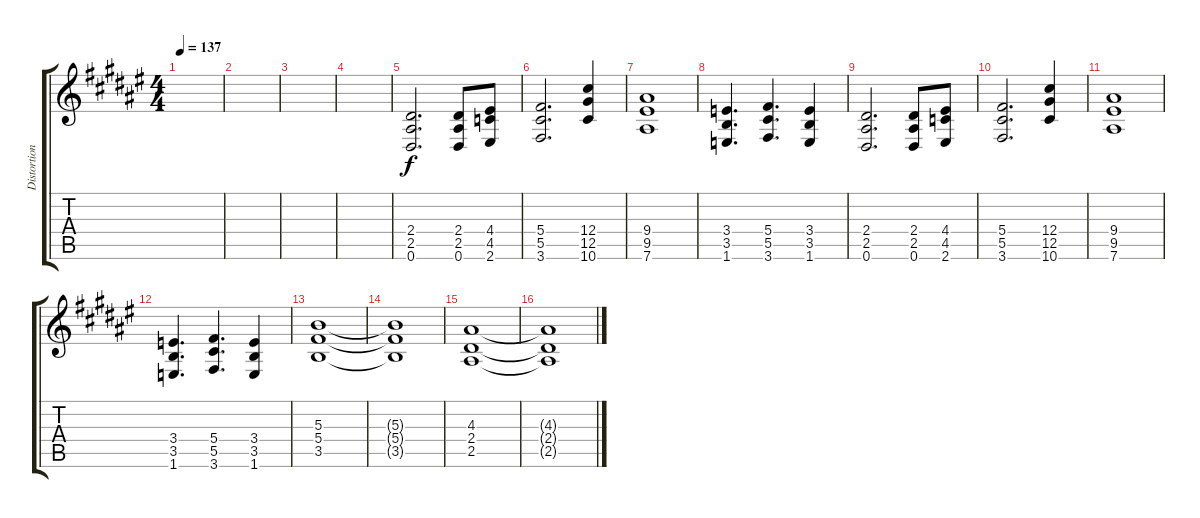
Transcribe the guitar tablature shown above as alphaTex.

\track ("Distortion Jim root" "Distortion") {instrument distortionguitar}
\staff {score tabs}
\tuning (Eb4 Bb3 Gb3 Db3 Ab2 Eb2) {hide}
\ts (4 4)
\tempo 137
\clef g2
\ks d#minor
|
|
|
|
(2.4 2.5 0.6).2{d} (2.4 2.5 0.6).8 (4.4 4.5 2.6).8 |
(5.4 5.5 3.6).2{d} (12.4 12.5 10.6).4 |
(9.4 9.5 7.6).1 |
(3.4 3.5 1.6).4{d} (5.4 5.5 3.6).4{d} (3.4 3.5 1.6).4 |
(2.4 2.5 0.6).2{d} (2.4 2.5 0.6).8 (4.4 4.5 2.6).8 |
(5.4 5.5 3.6).2{d} (12.4 12.5 10.6).4 |
(9.4 9.5 7.6).1 |
(3.4 3.5 1.6).4{d} (5.4 5.5 3.6).4{d} (3.4 3.5 1.6).4 |
(5.3 5.4 3.5).1 |
(5.3{t} 5.4{t} 3.5{t}).1 |
(4.3 2.4 2.5).1 |
(4.3{t} 2.4{t} 2.5{t}).1
